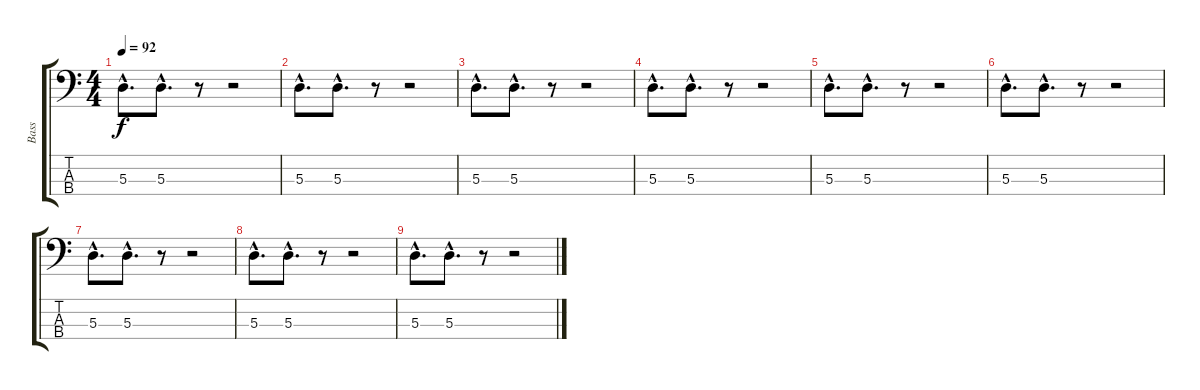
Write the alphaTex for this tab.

\track ("Bass" "Bass") {instrument electricbassfinger}
\staff {score tabs}
\tuning (G2 D2 A1 E1) {hide}
\ts (4 4)
\tempo 92
\clef f4
\ks c
5.3{hac}.8{d dy f} 5.3{hac}.8{d} r.8 r.2 |
5.3{hac}.8{d} 5.3{hac}.8{d} r.8 r.2 |
5.3{hac}.8{d} 5.3{hac}.8{d} r.8 r.2 |
5.3{hac}.8{d} 5.3{hac}.8{d} r.8 r.2 |
5.3{hac}.8{d} 5.3{hac}.8{d} r.8 r.2 |
5.3{hac}.8{d} 5.3{hac}.8{d} r.8 r.2 |
5.3{hac}.8{d} 5.3{hac}.8{d} r.8 r.2 |
5.3{hac}.8{d} 5.3{hac}.8{d} r.8 r.2 |
5.3{hac}.8{d} 5.3{hac}.8{d} r.8 r.2
